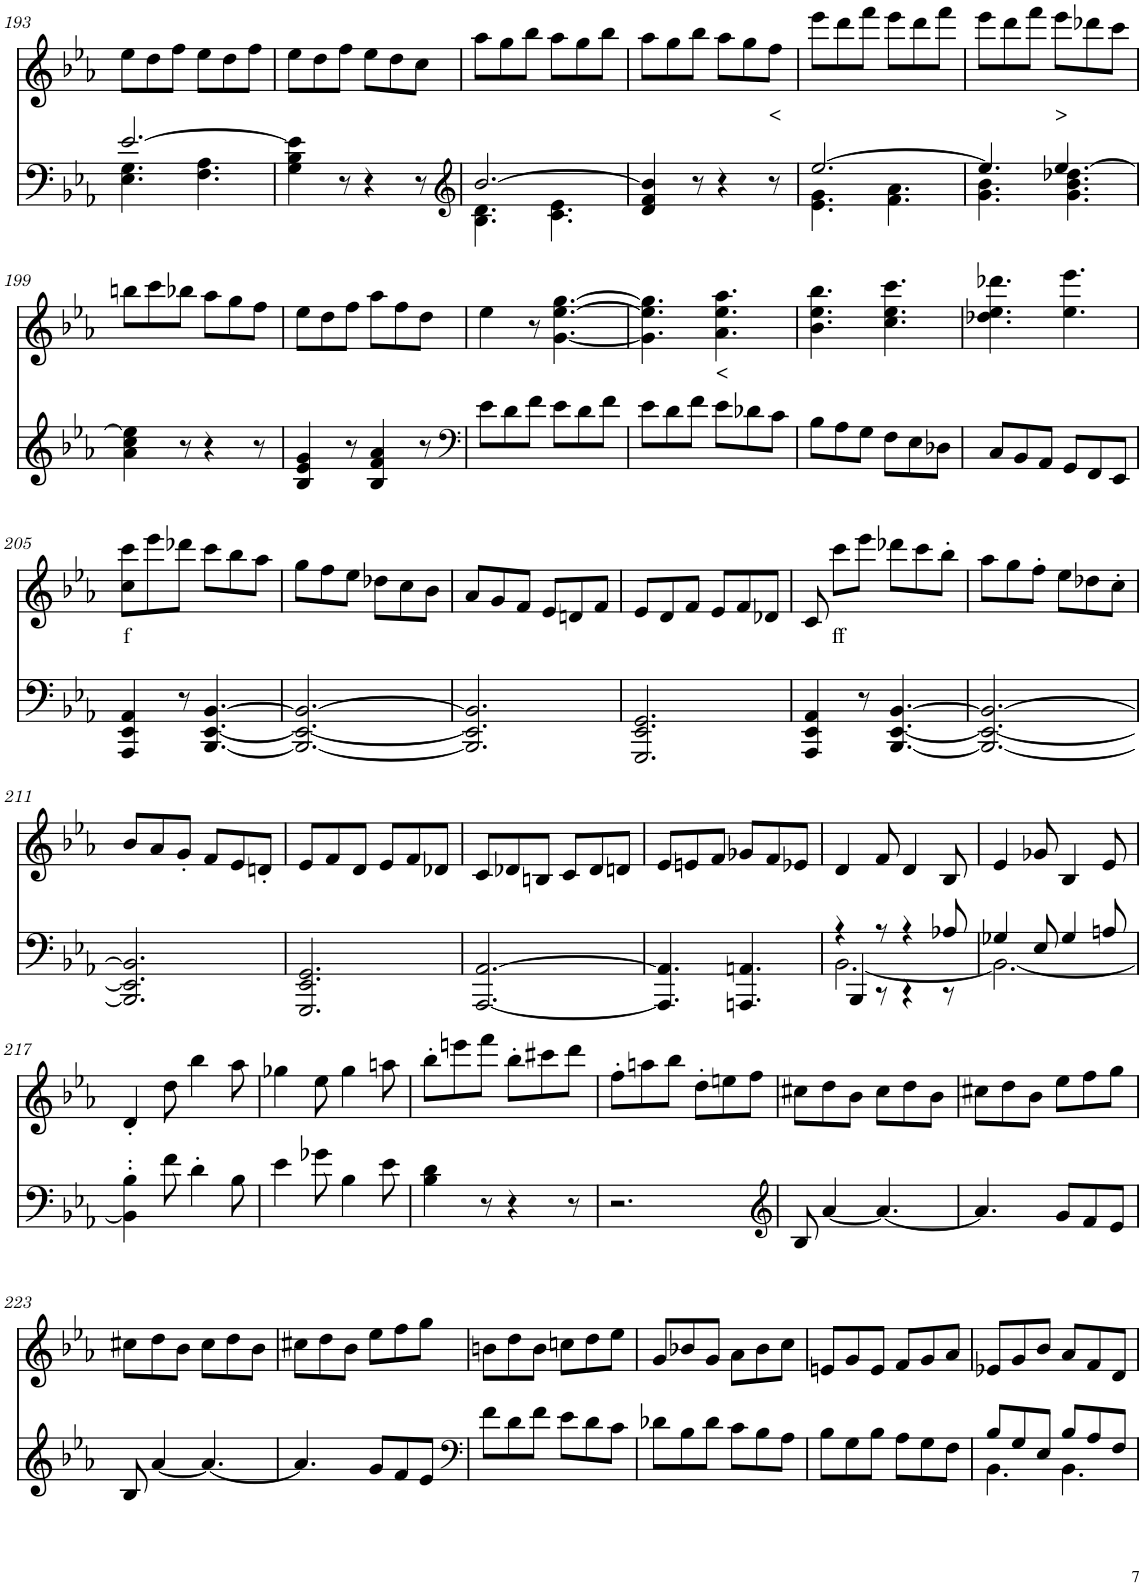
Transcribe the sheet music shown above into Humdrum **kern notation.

**kern	**kern	**text
*part2	*part1	*part1
*staff2	*staff1	*staff1
*I"piano	*I"piano	*
*I'Pno	*I'Pno	*
!!LO:PB:g=z
*clefF4	*clefG2	*
*k[b-e-a-]	*k[b-e-a-]	*
*M6/8	*M6/8	*
=193	=193	=193
*^	*	*
[2.e-/	4.E-\ 4.G\	8ee-\L	.
.	.	8dd\	.
.	.	8ff\J	.
.	4.F\ 4.A-\	8ee-\L	.
.	.	8dd\	.
.	.	8ff\J	.
*v	*v	*	*
=194	=194	=194
4G\ 4B-\ 4e-\]	8ee-\L	.
.	8dd\	.
8r	8ff\J	.
4r	8ee-\L	.
.	8dd\	.
8r	8cc\J	.
=195	=195	=195
*clefG2	*	*
*^	*	*
[2.b-/	4.B-\ 4.d\	8aa-\L	.
.	.	8gg\	.
.	.	8bb-\J	.
.	4.c\ 4.e-\	8aa-\L	.
.	.	8gg\	.
.	.	8bb-\J	.
*v	*v	*	*
=196	=196	=196
4d/ 4f/ 4b-/]	8aa-\L	.
.	8gg\	.
8r	8bb-\J	.
4r	8aa-\L	.
.	8gg\	.
!	!	!LO:LY:b
8r	8ff\J	<
=197	=197	=197
*^	*	*
[2.ee-/	4.e-\ 4.g\	8eee-\L	.
.	.	8ddd\	.
.	.	8fff\J	.
.	4.f\ 4.a-\	8eee-\L	.
.	.	8ddd\	.
.	.	8fff\J	.
=198	=198	=198	=198
4.ee-/]	4.g\ 4.b-\	8eee-\L	.
.	.	8ddd\	.
.	.	8fff\J	.
!	!	!	!LO:LY:b
[4.ee-/	4.g\ 4.b-\ 4.dd-X\	8eee-\L	>
.	.	8ddd-X\	.
.	.	8ccc\J	.
*v	*v	*	*
!!LO:LB:g=z
=199	=199	=199
4a-\ 4cc\ 4ee-\]	8bbn\L	.
.	8ccc\	.
8r	8bb-X\J	.
4r	8aa-\L	.
.	8gg\	.
8r	8ff\J	.
=200	=200	=200
4B-/ 4e-/ 4g/	8ee-\L	.
.	8dd\	.
8r	8ff\J	.
4B-/ 4f/ 4a-/	8aa-\L	.
.	8ff\	.
8r	8dd\J	.
=201	=201	=201
*clefF4	*	*
8e-\L	4ee-\	.
8d\	.	.
8f\J	8r	.
8e-\L	[4.g\ [4.ee-\ [4.gg\	.
8d\	.	.
8f\J	.	.
=202	=202	=202
8e-\L	4.g\] 4.ee-\] 4.gg\]	.
8d\	.	.
8f\J	.	.
!	!	!LO:LY:b
8e-\L	4.a-\ 4.ee-\ 4.aa-\	<
8d-X\	.	.
8c\J	.	.
=203	=203	=203
8B-\L	4.b-\ 4.ee-\ 4.bb-\	.
8A-\	.	.
8G\J	.	.
8F\L	4.cc\ 4.ee-\ 4.ccc\	.
8E-\	.	.
8D-X\J	.	.
=204	=204	=204
8C/L	4.dd-X\ 4.ee-\ 4.ddd-X\	.
8BB-/	.	.
8AA-/J	.	.
8GG/L	4.ee-\ 4.eee-\	.
8FF/	.	.
8EE-/J	.	.
!!LO:LB:g=z
=205	=205	=205
!	!	!LO:LY:b
4AAA-/ 4EE-/ 4AA-/	8cc\ 8ccc\L	f
.	8eee-\	.
8r	8ddd-X\J	.
[4.BBB-/ [4.EE-/ [4.BB-/	8ccc\L	.
.	8bb-\	.
.	8aa-\J	.
=206	=206	=206
2.BBB-/_ 2.EE-/_ 2.BB-/_	8gg\L	.
.	8ff\	.
.	8ee-\J	.
.	8dd-X\L	.
.	8cc\	.
.	8b-\J	.
=207	=207	=207
2.BBB-/] 2.EE-/] 2.BB-/]	8a-/L	.
.	8g/	.
.	8f/J	.
.	8e-/L	.
.	8dn/	.
.	8f/J	.
=208	=208	=208
2.GGG/ 2.EE-/ 2.GG/	8e-/L	.
.	8d/	.
.	8f/J	.
.	8e-/L	.
.	8f/	.
.	8d-X/J	.
=209	=209	=209
4AAA-/ 4EE-/ 4AA-/	8c/	.
!	!	!LO:LY:b
.	8ccc\L	ff
8r	8eee-\J	.
[4.BBB-/ [4.EE-/ [4.BB-/	8ddd-X\L	.
.	8ccc\	.
.	8bb-'\J	.
=210	=210	=210
2.BBB-/_ 2.EE-/_ 2.BB-/_	8aa-\L	.
.	8gg\	.
.	8ff'\J	.
.	8ee-\L	.
.	8dd-X\	.
.	8cc'\J	.
!!LO:LB:g=z
=211	=211	=211
2.BBB-/] 2.EE-/] 2.BB-/]	8b-/L	.
.	8a-/	.
.	8g'/J	.
.	8f/L	.
.	8e-/	.
.	8dn'/J	.
=212	=212	=212
2.GGG/ 2.EE-/ 2.GG/	8e-/L	.
.	8f/	.
.	8d/J	.
.	8e-/L	.
.	8f/	.
.	8d-X/J	.
=213	=213	=213
[2.AAA-/ [2.AA-/	8c/L	.
.	8d-X/	.
.	8Bn/J	.
.	8c/L	.
.	8d-/	.
.	8dn/J	.
=214	=214	=214
4.AAA-/] 4.AA-/]	8e-/L	.
.	8en/	.
.	8f/J	.
4.AAAn/ 4.AAn/	8g-X/L	.
.	8f/	.
.	8e-X/J	.
=215	=215	=215
*^	*	*
*	*^	*	*
4r	[2.BB-\	4BBB-/	4d/	.
8r	.	8r	8f/	.
4r	.	4r	4d/	.
8A-X/	.	8r	8B-/	.
*	*v	*v	*	*
=216	=216	=216	=216
4G-X/	2.BB-\_	4e-/	.
8E-/	.	8g-X/	.
4G-/	.	4B-/	.
8An/	.	8e-/	.
*v	*v	*	*
!!LO:LB:g=z
=217	=217	=217
4BB-\]' 4B-\'	4d'/	.
8f\	8dd\	.
4d'\	4bb-\	.
8B-\	8aa-\	.
=218	=218	=218
4e-\	4gg-X\	.
8g-X\	8ee-\	.
4B-\	4gg-\	.
8e-\	8aan\	.
=219	=219	=219
4B-\ 4d\	8bb-'\L	.
.	8eeen\	.
8r	8fff\J	.
4r	8bb-'\L	.
.	8ccc#X\	.
8r	8ddd\J	.
=220	=220	=220
2.r	8ff'\L	.
.	8aan\	.
.	8bb-\J	.
.	8dd'\L	.
.	8een\	.
.	8ff\J	.
=221	=221	=221
*clefG2	*	*
8B-/	8cc#X\L	.
[4a-/	8dd\	.
.	8b-\J	.
4.a-/_	8cc#\L	.
.	8dd\	.
.	8b-\J	.
=222	=222	=222
4.a-/]	8cc#X\L	.
.	8dd\	.
.	8b-\J	.
8g/L	8ee-\L	.
8f/	8ff\	.
8e-/J	8gg\J	.
!!LO:LB:g=z
=223	=223	=223
8B-/	8cc#X\L	.
[4a-/	8dd\	.
.	8b-\J	.
4.a-/_	8cc#\L	.
.	8dd\	.
.	8b-\J	.
=224	=224	=224
4.a-/]	8cc#X\L	.
.	8dd\	.
.	8b-\J	.
8g/L	8ee-\L	.
8f/	8ff\	.
8e-/J	8gg\J	.
=225	=225	=225
*clefF4	*	*
8f\L	8bn\L	.
8d\	8dd\	.
8f\J	8b\J	.
8e-\L	8ccn\L	.
8d\	8dd\	.
8c\J	8ee-\J	.
=226	=226	=226
8d-X\L	8g/L	.
8B-\	8b-X/	.
8d-\J	8g/J	.
8c\L	8a-\L	.
8B-\	8b-\	.
8A-\J	8cc\J	.
=227	=227	=227
8B-\L	8en/L	.
8G\	8g/	.
8B-\J	8e/J	.
8A-\L	8f/L	.
8G\	8g/	.
8F\J	8a-/J	.
=228	=228	=228
*^	*	*
8B-/L	4.BB-\	8e-X/L	.
8G/	.	8g/	.
8E-/J	.	8b-/J	.
8B-/L	4.BB-\	8a-/L	.
8A-/	.	8f/	.
8F/J	.	8d/J	.
*v	*v	*	*
=	=	=
*-	*-	*-
